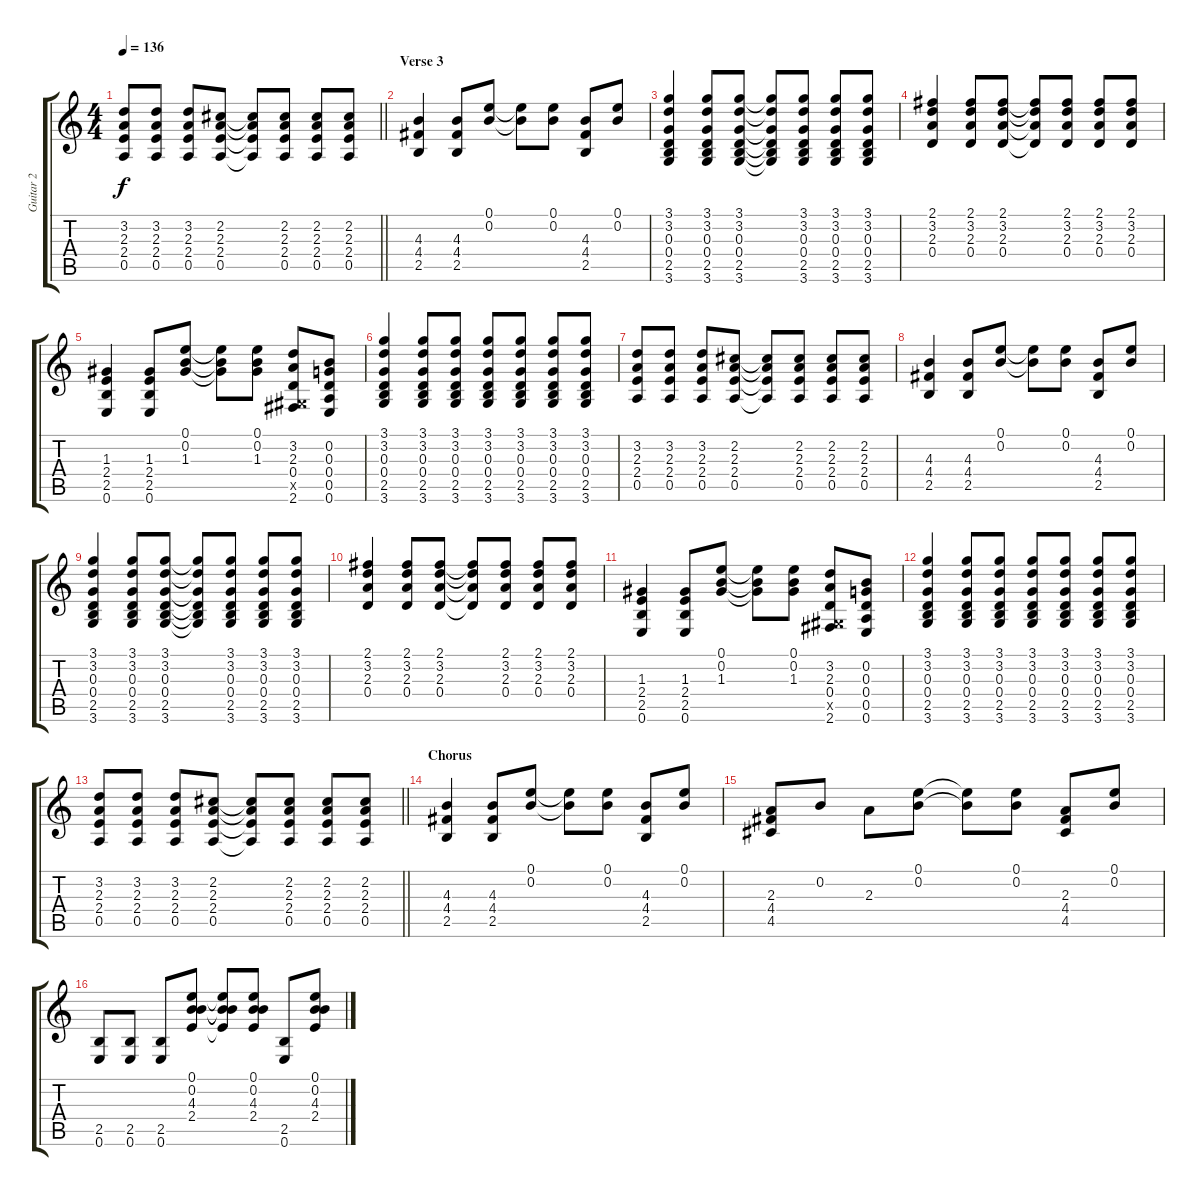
\track ("Guitar 2" "Guitar 2") {instrument overdrivenguitar}
\staff {score tabs}
\tuning (E4 B3 G3 D3 A2 E2) {hide}
\ts (4 4)
\tempo 136
\clef g2
\barLineRight lightlight
\ks c
(3.2 2.3 2.4 0.5).8{dy f} (3.2 2.3 2.4 0.5).8 (3.2 2.3 2.4 0.5).8 (2.2 2.3 2.4 0.5).8 (2.2{t} 2.3{t} 2.4{t} 0.5{t}).8 (2.2 2.3 2.4 0.5).8 (2.2 2.3 2.4 0.5).8 (2.2 2.3 2.4 0.5).8 |
\section ("" "Verse 3")
(4.3 4.4 2.5).4 (4.3 4.4 2.5).8 (0.1 0.2).8 (0.1{t} 0.2{t}).8 (0.1 0.2).8 (4.3 4.4 2.5).8 (0.1 0.2).8 |
(3.1 3.2 0.3 0.4 2.5 3.6).4 (3.1 3.2 0.3 0.4 2.5 3.6).8 (3.1 3.2 0.3 0.4 2.5 3.6).8 (3.1{t} 3.2{t} 0.3{t} 0.4{t} 2.5{t} 3.6{t}).8 (3.1 3.2 0.3 0.4 2.5 3.6).8 (3.1 3.2 0.3 0.4 2.5 3.6).8 (3.1 3.2 0.3 0.4 2.5 3.6).8 |
(2.1 3.2 2.3 0.4).4 (2.1 3.2 2.3 0.4).8 (2.1 3.2 2.3 0.4).8 (2.1{t} 3.2{t} 2.3{t} 0.4{t}).8 (2.1 3.2 2.3 0.4).8 (2.1 3.2 2.3 0.4).8 (2.1 3.2 2.3 0.4).8 |
(1.3 2.4 2.5 0.6).4 (1.3 2.4 2.5 0.6).8 (0.1 0.2 1.3).8 (0.1{t} 0.2{t} 1.3{t}).8 (0.1 0.2 1.3).8 (3.2 2.3 0.4 -1.5{x} 2.6).8 (0.2 0.3 0.4 0.5 0.6).8 |
(3.1 3.2 0.3 0.4 2.5 3.6).4 (3.1 3.2 0.3 0.4 2.5 3.6).8 (3.1 3.2 0.3 0.4 2.5 3.6).8 (3.1 3.2 0.3 0.4 2.5 3.6).8 (3.1 3.2 0.3 0.4 2.5 3.6).8 (3.1 3.2 0.3 0.4 2.5 3.6).8 (3.1 3.2 0.3 0.4 2.5 3.6).8 |
(3.2 2.3 2.4 0.5).8 (3.2 2.3 2.4 0.5).8 (3.2 2.3 2.4 0.5).8 (2.2 2.3 2.4 0.5).8 (2.2{t} 2.3{t} 2.4{t} 0.5{t}).8 (2.2 2.3 2.4 0.5).8 (2.2 2.3 2.4 0.5).8 (2.2 2.3 2.4 0.5).8 |
(4.3 4.4 2.5).4 (4.3 4.4 2.5).8 (0.1 0.2).8 (0.1{t} 0.2{t}).8 (0.1 0.2).8 (4.3 4.4 2.5).8 (0.1 0.2).8 |
(3.1 3.2 0.3 0.4 2.5 3.6).4 (3.1 3.2 0.3 0.4 2.5 3.6).8 (3.1 3.2 0.3 0.4 2.5 3.6).8 (3.1{t} 3.2{t} 0.3{t} 0.4{t} 2.5{t} 3.6{t}).8 (3.1 3.2 0.3 0.4 2.5 3.6).8 (3.1 3.2 0.3 0.4 2.5 3.6).8 (3.1 3.2 0.3 0.4 2.5 3.6).8 |
(2.1 3.2 2.3 0.4).4 (2.1 3.2 2.3 0.4).8 (2.1 3.2 2.3 0.4).8 (2.1{t} 3.2{t} 2.3{t} 0.4{t}).8 (2.1 3.2 2.3 0.4).8 (2.1 3.2 2.3 0.4).8 (2.1 3.2 2.3 0.4).8 |
(1.3 2.4 2.5 0.6).4 (1.3 2.4 2.5 0.6).8 (0.1 0.2 1.3).8 (0.1{t} 0.2{t} 1.3{t}).8 (0.1 0.2 1.3).8 (3.2 2.3 0.4 -1.5{x} 2.6).8 (0.2 0.3 0.4 0.5 0.6).8 |
(3.1 3.2 0.3 0.4 2.5 3.6).4 (3.1 3.2 0.3 0.4 2.5 3.6).8 (3.1 3.2 0.3 0.4 2.5 3.6).8 (3.1 3.2 0.3 0.4 2.5 3.6).8 (3.1 3.2 0.3 0.4 2.5 3.6).8 (3.1 3.2 0.3 0.4 2.5 3.6).8 (3.1 3.2 0.3 0.4 2.5 3.6).8 |
\barLineRight lightlight
(3.2 2.3 2.4 0.5).8 (3.2 2.3 2.4 0.5).8 (3.2 2.3 2.4 0.5).8 (2.2 2.3 2.4 0.5).8 (2.2{t} 2.3{t} 2.4{t} 0.5{t}).8 (2.2 2.3 2.4 0.5).8 (2.2 2.3 2.4 0.5).8 (2.2 2.3 2.4 0.5).8 |
\section ("" "Chorus")
(4.3 4.4 2.5).4 (4.3 4.4 2.5).8 (0.1 0.2).8 (0.1{t} 0.2{t}).8 (0.1 0.2).8 (4.3 4.4 2.5).8 (0.1 0.2).8 |
(2.3 4.4 4.5).8 0.2.8 2.3.8 (0.1 0.2).8 (0.1{t} 0.2{t}).8 (0.1 0.2).8 (2.3 4.4 4.5).8 (0.1 0.2).8 |
(2.5 0.6).8 (2.5 0.6).8 (2.5 0.6).8 (0.1 0.2 4.3 2.4).8 (0.1{t} 0.2{t} 4.3{t} 2.4{t}).8 (0.1 0.2 4.3 2.4).8 (2.5 0.6).8 (0.1 0.2 4.3 2.4).8
